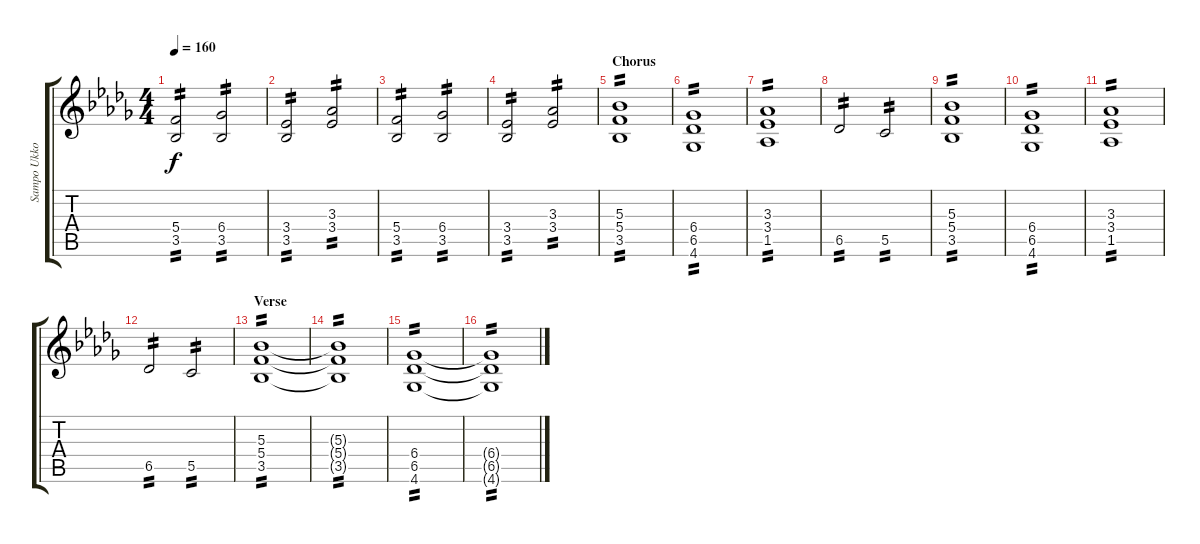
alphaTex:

\track ("Sampo Ukkola (rhythm)" "Sampo Ukko") {instrument distortionguitar}
\staff {score tabs}
\tuning (D4 A3 F3 C3 G2 D2) {hide}
\ts (4 4)
\tempo 160
\clef g2
\ks bbminor
(5.4 3.5).2{tp 2 dy f} (6.4 3.5).2{tp 2} |
(3.4 3.5).2{tp 2} (3.3 3.4).2{tp 2} |
(5.4 3.5).2{tp 2} (6.4 3.5).2{tp 2} |
(3.4 3.5).2{tp 2} (3.3 3.4).2{tp 2} |
\section ("" "Chorus")
(5.3 5.4 3.5).1{tp 2} |
(6.4 6.5 4.6).1{tp 2} |
(3.3 3.4 1.5).1{tp 2} |
6.5.2{tp 2} 5.5.2{tp 2} |
(5.3 5.4 3.5).1{tp 2} |
(6.4 6.5 4.6).1{tp 2} |
(3.3 3.4 1.5).1{tp 2} |
6.5.2{tp 2} 5.5.2{tp 2} |
\section ("" "Verse")
(5.3 5.4 3.5).1{tp 2} |
(5.3{t} 5.4{t} 3.5{t}).1{tp 2} |
(6.4 6.5 4.6).1{tp 2} |
(6.4{t} 6.5{t} 4.6{t}).1{tp 2}
